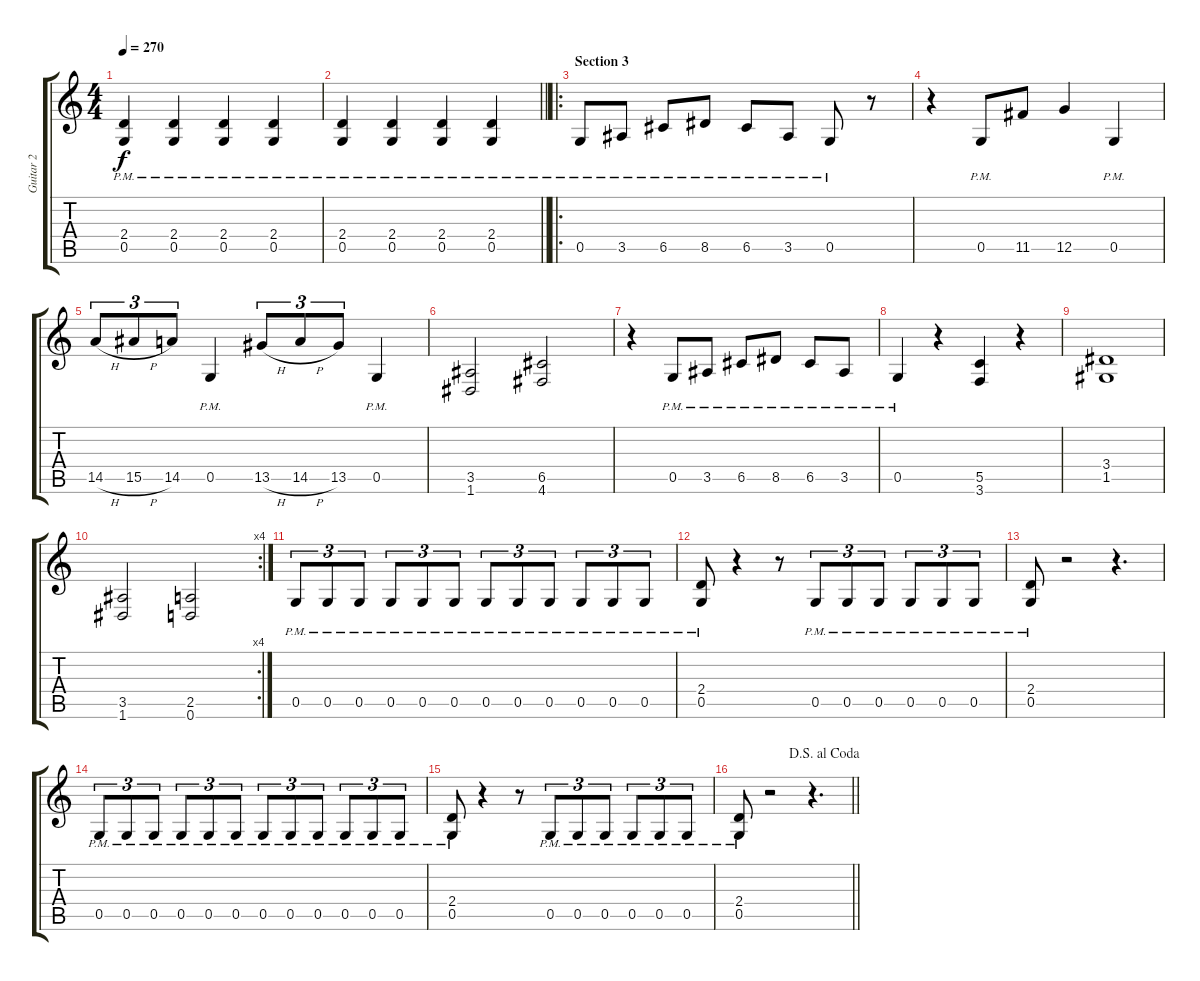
\track ("Guitar 2" "Guitar 2") {instrument overdrivenguitar}
\staff {score tabs}
\tuning (D4 A3 F3 C3 G2 D2) {hide}
\ts (4 4)
\tempo 270
\clef g2
\ks c
(2.4{pm} 0.5{pm}).4{dy f} (2.4{pm} 0.5{pm}).4 (2.4{pm} 0.5{pm}).4 (2.4{pm} 0.5{pm}).4 |
\barLineRight lightlight
(2.4{pm} 0.5{pm}).4 (2.4{pm} 0.5{pm}).4 (2.4{pm} 0.5{pm}).4 (2.4{pm} 0.5{pm}).4 |
\ro
\section ("" "Section 3")
0.5{pm}.8 3.5{pm}.8 6.5{pm}.8 8.5{pm}.8 6.5{pm}.8 3.5{pm}.8 0.5{pm}.8 r.8 |
r.4 0.5{pm}.8 11.5.8 12.5.4 0.5{pm}.4 |
14.5{h}.8{tu (3 2)} 15.5{h}.8{tu (3 2)} 14.5.8{tu (3 2)} 0.5{pm}.4 13.5{h}.8{tu (3 2)} 14.5{h}.8{tu (3 2)} 13.5.8{tu (3 2)} 0.5{pm}.4 |
(3.5 1.6).2 (6.5 4.6).2 |
r.4 0.5{pm}.8 3.5{pm}.8 6.5{pm}.8 8.5{pm}.8 6.5{pm}.8 3.5{pm}.8 |
0.5{pm}.4 r.4 (5.5 3.6).4 r.4 |
(3.4 1.5).1 |
\rc 4
(3.5 1.6).2 (2.5 0.6).2 |
0.5{pm}.8{tu (3 2)} 0.5{pm}.8{tu (3 2)} 0.5{pm}.8{tu (3 2)} 0.5{pm}.8{tu (3 2)} 0.5{pm}.8{tu (3 2)} 0.5{pm}.8{tu (3 2)} 0.5{pm}.8{tu (3 2)} 0.5{pm}.8{tu (3 2)} 0.5{pm}.8{tu (3 2)} 0.5{pm}.8{tu (3 2)} 0.5{pm}.8{tu (3 2)} 0.5{pm}.8{tu (3 2)} |
(2.4{pm} 0.5{pm}).8 r.4 r.8 0.5{pm}.8{tu (3 2)} 0.5{pm}.8{tu (3 2)} 0.5{pm}.8{tu (3 2)} 0.5{pm}.8{tu (3 2)} 0.5{pm}.8{tu (3 2)} 0.5{pm}.8{tu (3 2)} |
(2.4{pm} 0.5{pm}).8 r.2 r.4{d} |
0.5{pm}.8{tu (3 2)} 0.5{pm}.8{tu (3 2)} 0.5{pm}.8{tu (3 2)} 0.5{pm}.8{tu (3 2)} 0.5{pm}.8{tu (3 2)} 0.5{pm}.8{tu (3 2)} 0.5{pm}.8{tu (3 2)} 0.5{pm}.8{tu (3 2)} 0.5{pm}.8{tu (3 2)} 0.5{pm}.8{tu (3 2)} 0.5{pm}.8{tu (3 2)} 0.5{pm}.8{tu (3 2)} |
(2.4{pm} 0.5{pm}).8 r.4 r.8 0.5{pm}.8{tu (3 2)} 0.5{pm}.8{tu (3 2)} 0.5{pm}.8{tu (3 2)} 0.5{pm}.8{tu (3 2)} 0.5{pm}.8{tu (3 2)} 0.5{pm}.8{tu (3 2)} |
\jump dalsegnoalcoda
\barLineRight lightlight
(2.4{pm} 0.5{pm}).8 r.2 r.4{d}
